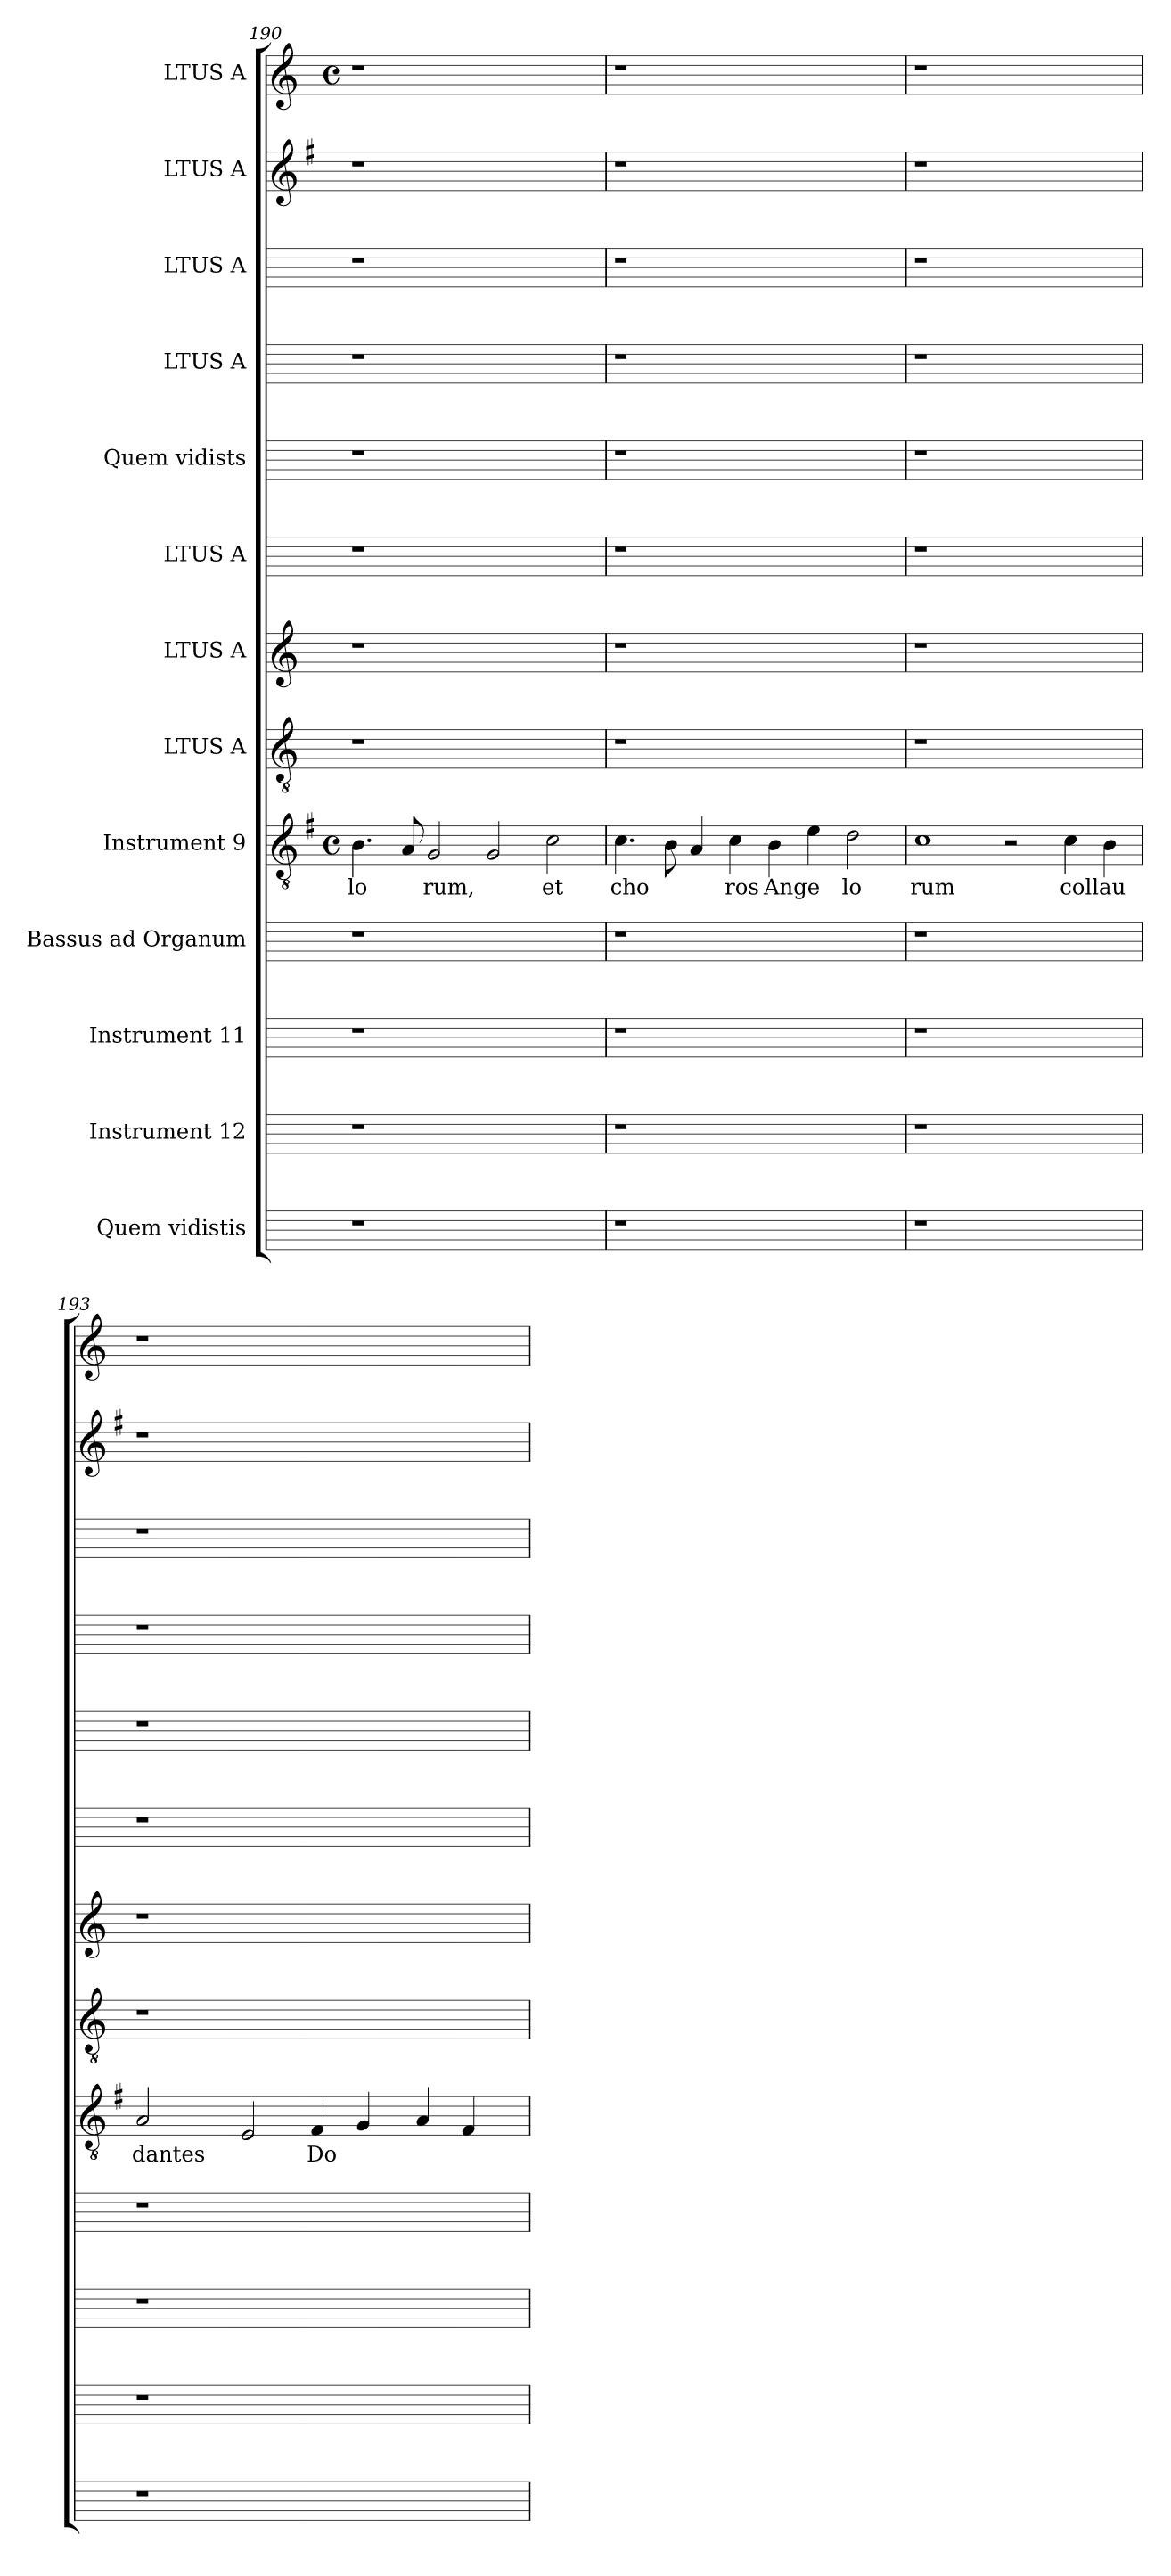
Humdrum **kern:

**kern	**kern	**kern	**kern	**kern	**text	**kern	**kern	**kern	**kern	**kern	**kern	**kern	**kern
*part13	*part12	*part11	*part10	*part9	*part9	*part8	*part7	*part6	*part5	*part4	*part3	*part2	*part1
*staff13	*staff12	*staff11	*staff10	*staff9	*staff9	*staff8	*staff7	*staff6	*staff5	*staff4	*staff3	*staff2	*staff1
*I"Quem vidistis	*I"Instrument 12	*I"Instrument 11	*I"Bassus ad Organum	*I"Instrument 9	*	*I"LTUS  A	*I"LTUS  A	*I"LTUS  A	*I"Quem vidists	*I"LTUS  A	*I"LTUS  A	*I"LTUS  A	*I"LTUS  A
*	*	*	*	*clefGv2	*	*clefGv2	*clefG2	*	*	*	*	*clefG2	*clefG2
*	*	*	*	*k[f#]	*	*	*	*	*	*	*	*k[f#]	*
*	*	*	*	*G:	*	*	*	*	*	*	*	*G:	*
*	*	*	*	*M4/4	*	*	*	*	*	*	*	*	*M4/4
*	*	*	*	*met(c)	*	*	*	*	*	*	*	*	*met(c)
=190	=190	=190	=190	=190	=190	=190	=190	=190	=190	=190	=190	=190	=190
!	!	!	!	!	!LO:LY:b:cj	!	!	!	!	!	!	!	!
1r	1r	1r	1r	4.B\	lo	1r	1r	1r	1r	1r	1r	1r	1r
.	.	.	.	8A/	.	.	.	.	.	.	.	.	.
!	!	!	!	!	!LO:LY:b	!	!	!	!	!	!	!	!
.	.	.	.	2G/	rum,	.	.	.	.	.	.	.	.
1ryy	1ryy	1ryy	1ryy	2G/	.	1ryy	1ryy	1ryy	1ryy	1ryy	1ryy	1ryy	1ryy
!	!	!	!	!	!LO:LY:b:cj	!	!	!	!	!	!	!	!
.	.	.	.	2c\	et	.	.	.	.	.	.	.	.
=191	=191	=191	=191	=191	=191	=191	=191	=191	=191	=191	=191	=191	=191
!	!	!	!	!	!LO:LY:b	!	!	!	!	!	!	!	!
1r	1r	1r	1r	4.c\	cho	1r	1r	1r	1r	1r	1r	1r	1r
.	.	.	.	8B\	.	.	.	.	.	.	.	.	.
.	.	.	.	4A/	.	.	.	.	.	.	.	.	.
!	!	!	!	!	!LO:LY:b:cj	!	!	!	!	!	!	!	!
.	.	.	.	4c\	ros	.	.	.	.	.	.	.	.
!	!	!	!	!	!LO:LY:b:cj	!	!	!	!	!	!	!	!
1ryy	1ryy	1ryy	1ryy	4B\	Ange	1ryy	1ryy	1ryy	1ryy	1ryy	1ryy	1ryy	1ryy
.	.	.	.	4e\	.	.	.	.	.	.	.	.	.
!	!	!	!	!	!LO:LY:b:cj	!	!	!	!	!	!	!	!
.	.	.	.	2d\	lo	.	.	.	.	.	.	.	.
=192	=192	=192	=192	=192	=192	=192	=192	=192	=192	=192	=192	=192	=192
!	!	!	!	!	!LO:LY:b:cj	!	!	!	!	!	!	!	!
1r	1r	1r	1r	1c	rum	1r	1r	1r	1r	1r	1r	1r	1r
1ryy	1ryy	1ryy	1ryy	2r	.	1ryy	1ryy	1ryy	1ryy	1ryy	1ryy	1ryy	1ryy
!	!	!	!	!	!LO:LY:b	!	!	!	!	!	!	!	!
.	.	.	.	4c\	collau	.	.	.	.	.	.	.	.
.	.	.	.	4B\	.	.	.	.	.	.	.	.	.
!!LO:LB:g=z
=193	=193	=193	=193	=193	=193	=193	=193	=193	=193	=193	=193	=193	=193
!	!	!	!	!	!LO:LY:b:cj	!	!	!	!	!	!	!	!
*	*	*	*	*^	*	*	*	*	*	*	*	*	*
1r	1r	1r	1r	2A/	4ryy	dantes	1r	1r	1r	1r	1r	1r	1r	1r
.	.	.	.	.	16.ryy	.	.	.	.	.	.	.	.	.
.	.	.	.	.	1ryy	.	.	.	.	.	.	.	.	.
.	.	.	.	2E/	.	.	.	.	.	.	.	.	.	.
!	!	!	!	!	!	!LO:LY:b	!	!	!	!	!	!	!	!
1ryy	1ryy	1ryy	1ryy	4F#/	.	Do	1ryy	1ryy	1ryy	1ryy	1ryy	1ryy	1ryy	1ryy
.	.	.	.	4G/	.	.	.	.	.	.	.	.	.	.
.	.	.	.	.	2ryy	.	.	.	.	.	.	.	.	.
.	.	.	.	4A/	.	.	.	.	.	.	.	.	.	.
.	.	.	.	4F#/	.	.	.	.	.	.	.	.	.	.
.	.	.	.	.	8ryy	.	.	.	.	.	.	.	.	.
.	.	.	.	.	32ryy	.	.	.	.	.	.	.	.	.
*	*	*	*	*v	*v	*	*	*	*	*	*	*	*	*
=	=	=	=	=	=	=	=	=	=	=	=	=	=
*-	*-	*-	*-	*-	*-	*-	*-	*-	*-	*-	*-	*-	*-
